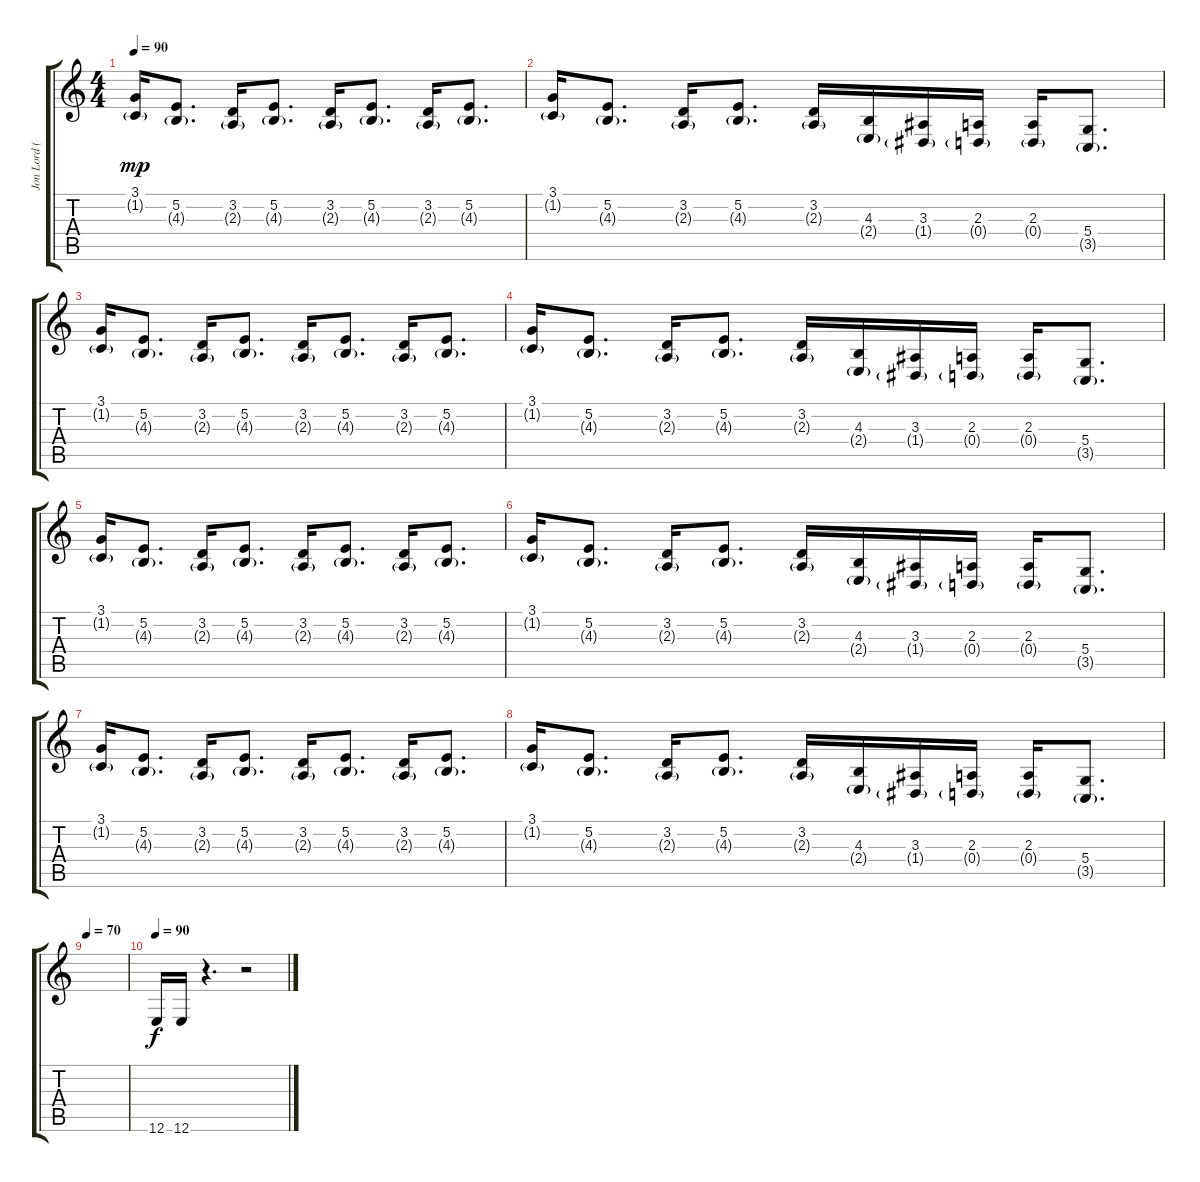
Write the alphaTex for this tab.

\track ("Jon Lord (Keyboard 2)" "Jon Lord (") {instrument drawbarorgan}
\staff {score tabs}
\tuning (E4 B3 G3 D3 A2 E2) {hide}
\ts (4 4)
\tempo 90
\clef g2
\ks c
(3.1 1.2{g}).16{dy mp} (5.2 4.3{g}).8{d} (3.2 2.3{g}).16 (5.2 4.3{g}).8{d} (3.2 2.3{g}).16 (5.2 4.3{g}).8{d} (3.2 2.3{g}).16 (5.2 4.3{g}).8{d} |
(3.1 1.2{g}).16 (5.2 4.3{g}).8{d} (3.2 2.3{g}).16 (5.2 4.3{g}).8{d} (3.2 2.3{g}).16 (4.3 2.4{g}).16 (3.3 1.4{g}).16 (2.3 0.4{g}).16 (2.3 0.4{g}).16 (5.4 3.5{g}).8{d} |
(3.1 1.2{g}).16 (5.2 4.3{g}).8{d} (3.2 2.3{g}).16 (5.2 4.3{g}).8{d} (3.2 2.3{g}).16 (5.2 4.3{g}).8{d} (3.2 2.3{g}).16 (5.2 4.3{g}).8{d} |
(3.1 1.2{g}).16 (5.2 4.3{g}).8{d} (3.2 2.3{g}).16 (5.2 4.3{g}).8{d} (3.2 2.3{g}).16 (4.3 2.4{g}).16 (3.3 1.4{g}).16 (2.3 0.4{g}).16 (2.3 0.4{g}).16 (5.4 3.5{g}).8{d} |
(3.1 1.2{g}).16 (5.2 4.3{g}).8{d} (3.2 2.3{g}).16 (5.2 4.3{g}).8{d} (3.2 2.3{g}).16 (5.2 4.3{g}).8{d} (3.2 2.3{g}).16 (5.2 4.3{g}).8{d} |
(3.1 1.2{g}).16 (5.2 4.3{g}).8{d} (3.2 2.3{g}).16 (5.2 4.3{g}).8{d} (3.2 2.3{g}).16 (4.3 2.4{g}).16 (3.3 1.4{g}).16 (2.3 0.4{g}).16 (2.3 0.4{g}).16 (5.4 3.5{g}).8{d} |
(3.1 1.2{g}).16 (5.2 4.3{g}).8{d} (3.2 2.3{g}).16 (5.2 4.3{g}).8{d} (3.2 2.3{g}).16 (5.2 4.3{g}).8{d} (3.2 2.3{g}).16 (5.2 4.3{g}).8{d} |
(3.1 1.2{g}).16 (5.2 4.3{g}).8{d} (3.2 2.3{g}).16 (5.2 4.3{g}).8{d} (3.2 2.3{g}).16 (4.3 2.4{g}).16 (3.3 1.4{g}).16 (2.3 0.4{g}).16 (2.3 0.4{g}).16 (5.4 3.5{g}).8{d} |
\tempo 70
|
\tempo 90
12.6.16{dy f} 12.6.16 r.4{d} r.2
